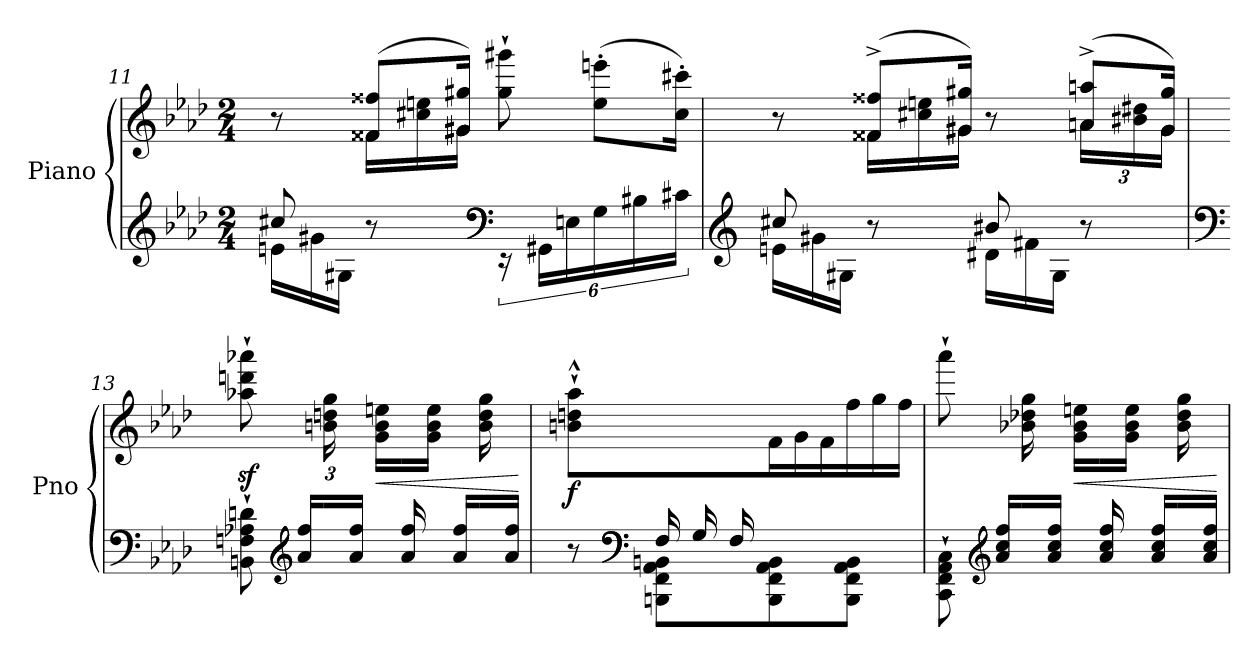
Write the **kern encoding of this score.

**kern	**kern	**dynam
*part1	*part1	*part1
*staff2	*staff1	*staff1/2
*I"Piano	*	*
*I'Pno	*	*
*clefG2	*clefG2	*
*k[b-e-a-d-]	*k[b-e-a-d-]	*
*M2/4	*M2/4	*
=11	=11	=11
*^	*	*
*	*Xtuplet	*	*
*	*	*^	*
8cc#X/	24en\LL	8r	8ryy	.
.	24g#X\	.	.	.
.	24G#X\JJ	.	.	.
*	*	*Xtuplet	*	*
8r	8ryy	(12f##X/ 12ff##X/L	24f##X\LL	.
.	.	.	24cc#X\ 24een\	.
.	.	24g#X/ 24gg#X/Jk)	24g#X\JJ	.
*clefF4	*	*	*	*
24rEE	4ryy	8gg#\` 8ggg#X\`	4ryy	.
24GG#X\LL	.	.	.	.
24En\	.	.	.	.
24G#\	.	(>12ee\' 12eeen\'L	.	.
24B#X\	.	.	.	.
24c#X\JJ	.	24cc#\' 24ccc#X\'Jk)	.	.
!!LO:PB:g=z	!!
=12	=12	=12	=12	=12
*clefG2	*	*	*	*
8cc#X/	24en\LL	8r	8ryy	.
.	24g#X\	.	.	.
.	24G#X\JJ	.	.	.
8r	8ryy	(12f##X/^ 12ff##X/^L	24f##X\LL	.
.	.	.	24cc#X\ 24een\	.
.	.	24g#X/ 24gg#X/Jk)	24g#X\JJ	.
8b#X/	24d#X\LL	8r	8ryy	.
.	24f#X\	.	.	.
.	24G#\JJ	.	.	.
*	*	*	*tuplet	*
*	*	*	*Xbrackettup	*
8r	8ryy	(12an/^ 12aan/^L	24a\LL	.
.	.	.	24b#X\ 24dd#X\	.
.	.	24g#/ 24gg#/Jk)	24g#\JJ	.
*	*	*v	*v	*
=13	=13	=13	=13
*clefF4	*	*	*
8ryy	8BBn\` 8Fn\` 8A-X\` 8dn\`	8aa-X\z<` 8dddn\z<` 8aaa-X\z<`	.
*clefG2	*	*	*
24a-/ 24ff/LL	8ryy	24ryy	.
24ryy	.	24bn\ 24ddn\ 24gg\	.
24a-/ 24ff/JJ	.	24ryy	.
*	*	*Xtuplet	*
!	!	!	!LO:HP:b
24ryy	8ryy	24g\ 24b\ 24een\LL	<
24a-/ 24ff/	.	24ryy	.
24ryy	.	24g\ 24b\ 24ee\JJ	.
24a-/ 24ff/LL	8ryy	24ryy	.
24ryy	.	24b\ 24dd\ 24gg\	.
24a-/ 24ff/JJ	.	24ryy	.
*v	*v	*	*
.	.	[
=14	=14	=14
*^	*	*
!	!	!	!LO:DY:b
8ryy	8r	8bn\`^^ 8ddn\`^^ 8aa-\`^^	f
*clefF4	*	*	*
24F/LL	8BBBn\ 8FF\ 8AA-\ 8BBn\L	8ryy	.
24G/	.	.	.
24F/	.	.	.
4ryy	8BBB\ 8FF\ 8AA-\ 8BB\	24f\	.
.	.	24g\	.
.	.	24f\	.
.	8BBB\ 8FF\ 8AA-\ 8BB\J	24ff\	.
.	.	24gg\	.
.	.	24ff\JJ	.
!!LO:LB:g=z
=15	=15	=15	=15
8ryy	8CC\` 8FF\` 8AA-\` 8C\`	8aaa-`\	.
*clefG2	*	*	*
24a-/ 24cc/ 24ff/LL	8ryy	24ryy	.
24ryy	.	24b-X\ 24dd-X\ 24gg\	.
24a-/ 24cc/ 24ff/JJ	.	24ryy	.
!	!	!	!LO:HP:b
24ryy	8ryy	24g\ 24b-\ 24een\LL	<
24a-/ 24cc/ 24ff/	.	24ryy	.
24ryy	.	24g\ 24b-\ 24ee\JJ	.
24a-/ 24cc/ 24ff/LL	8ryy	24ryy	.
24ryy	.	24b-\ 24dd-\ 24gg\	.
24a-/ 24cc/ 24ff/JJ	.	24ryy	.
*v	*v	*	*
.	.	[
=	=	=
*-	*-	*-
